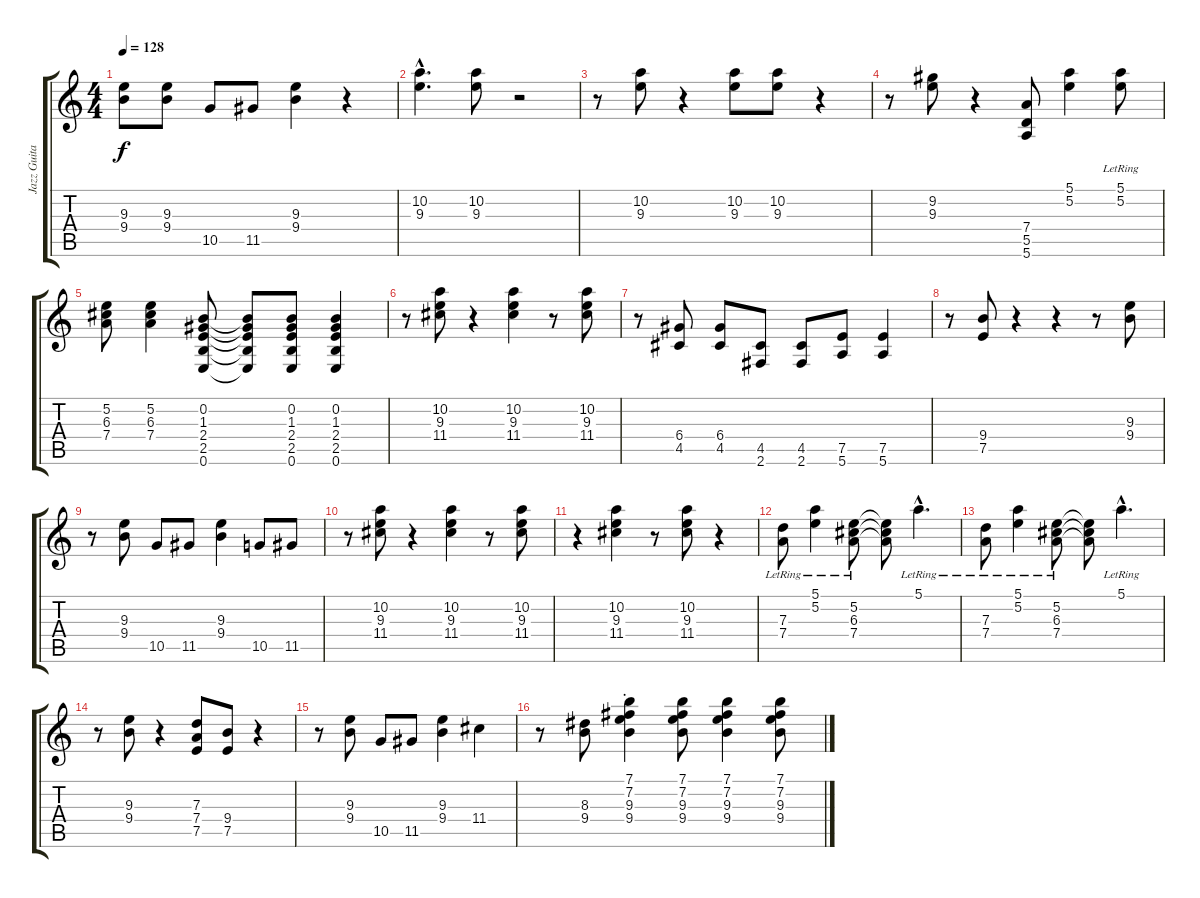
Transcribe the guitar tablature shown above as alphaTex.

\track ("Jazz Guitar" "Jazz Guita") {instrument electricguitarjazz}
\staff {score tabs}
\tuning (E4 B3 G3 D3 A2 E2) {hide}
\ts (4 4)
\tempo 128
\clef g2
\ks c
(9.3{t} 9.4{t}).8{dy f} (9.3 9.4).8 10.5.8 11.5.8 (9.3 9.4).4 r.4 |
(10.2{hac} 9.3{hac}).4{d} (10.2 9.3).8 r.2 |
r.8 (10.2 9.3).8 r.4 (10.2 9.3).8 (10.2 9.3).8 r.4 |
r.8 (9.2 9.3).8 r.4 (7.4 5.5 5.6).8 (5.1 5.2).4 (5.1{lr} 5.2{lr}).8 |
(5.2 6.3 7.4).8 (5.2 6.3 7.4).4 (0.2 1.3 2.4 2.5 0.6).8 (0.2{t} 1.3{t} 2.4{t} 2.5{t} 0.6{t}).8 (0.2 1.3 2.4 2.5 0.6).8 (0.2 1.3 2.4 2.5 0.6).4 |
r.8 (10.2 9.3 11.4).8 r.4 (10.2 9.3 11.4).4 r.8 (10.2 9.3 11.4).8 |
r.8 (6.4 4.5).8 (6.4 4.5).8 (4.5 2.6).8 (4.5 2.6).8 (7.5 5.6).8 (7.5 5.6).4 |
r.8 (9.4 7.5).8 r.4 r.4 r.8 (9.3 9.4).8 |
r.8 (9.3 9.4).8 10.5.8 11.5.8 (9.3 9.4).4 10.5.8 11.5.8 |
r.8 (10.2 9.3 11.4).8 r.4 (10.2 9.3 11.4).4 r.8 (10.2 9.3 11.4).8 |
r.4 (10.2 9.3 11.4).4 r.8 (10.2 9.3 11.4).8 r.4 |
(7.3{lr} 7.4{lr}).8 (5.1{lr} 5.2{lr}).4 (5.2{lr} 6.3{lr} 7.4{lr}).8 (5.2{t} 6.3{t} 7.4{t}).8 5.1{hac lr}.4{d} |
(7.3{lr} 7.4{lr}).8 (5.1{lr} 5.2{lr}).4 (5.2{lr} 6.3{lr} 7.4{lr}).8 (5.2{t} 6.3{t} 7.4{t}).8 5.1{hac lr}.4{d} |
r.8 (9.3 9.4).8 r.4 (7.3 7.4 7.5).8 (9.4 7.5).8 r.4 |
r.8 (9.3 9.4).8 10.5.8 11.5.8 (9.3 9.4).4 11.4.4 |
r.8 (8.3 9.4).8 (7.1{st} 7.2{st} 9.3{st} 9.4{st}).4 (7.1 7.2 9.3 9.4).8 (7.1 7.2 9.3 9.4).4 (7.1 7.2 9.3 9.4).8
